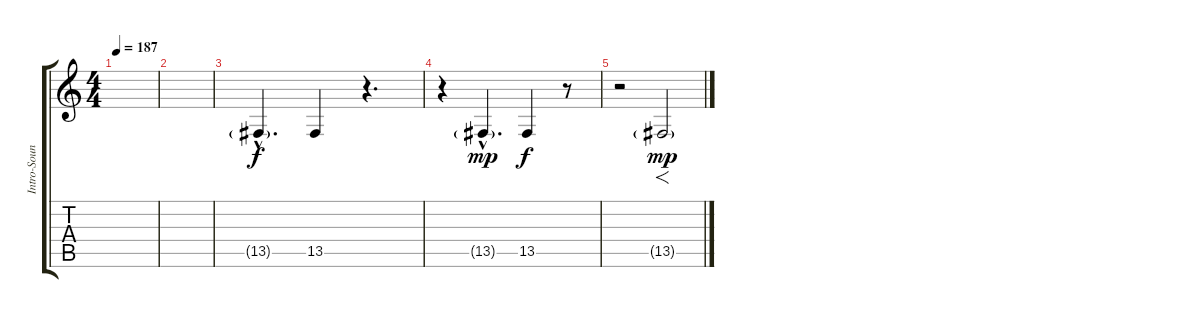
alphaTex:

\track ("Intro-Sounds (Sounds)" "Intro-Soun") {instrument sopranosax}
\staff {score tabs}
\tuning (C4 G3 Eb3 Bb2 F2 C2) {hide}
\ts (4 4)
\tempo 187
\clef g2
\ks c
|
|
13.5{g hac}.4{d} 13.5.4{dy f} r.4{d} |
r.4 13.5{g hac}.4{d dy mp volume 14} 13.5.4{dy f} r.8 |
r.2 13.5{g}.2{f dy mp volume 15}
